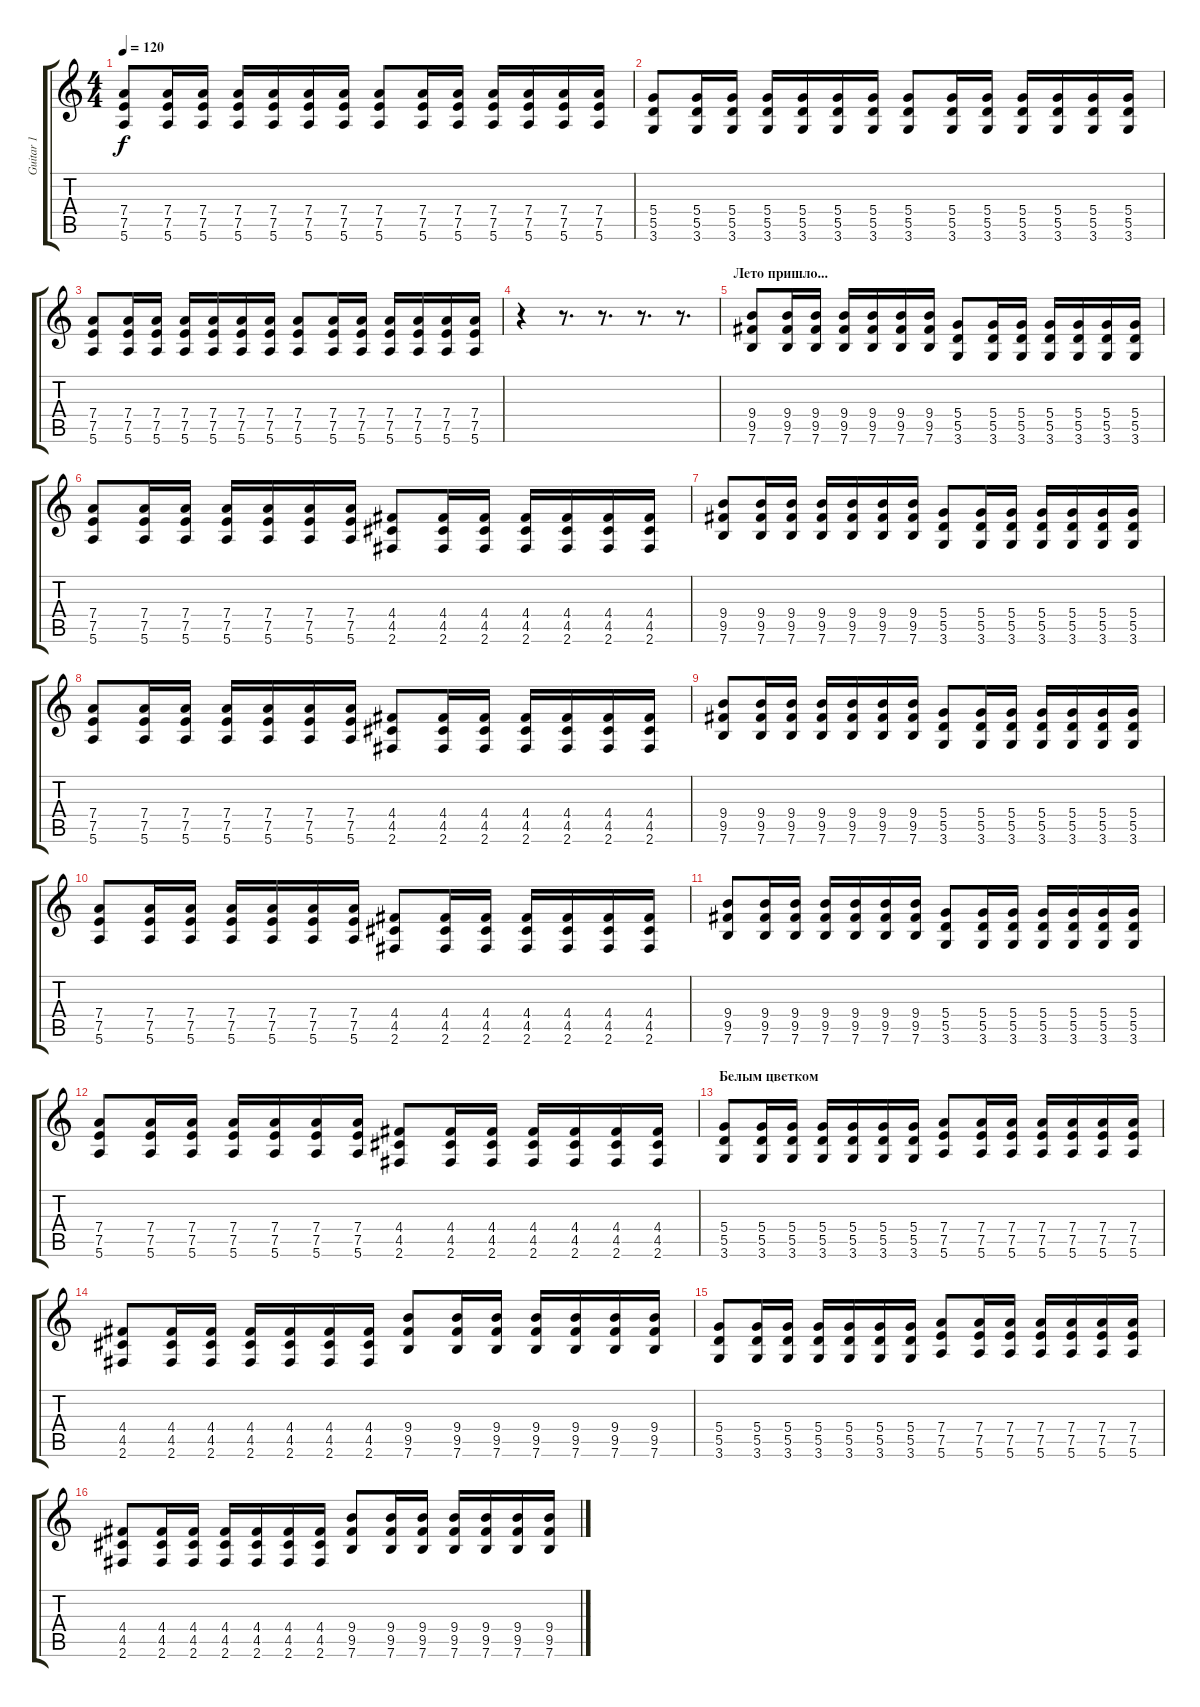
\track ("Guitar 1" "Guitar 1") {instrument distortionguitar}
\staff {score tabs}
\tuning (E4 B3 G3 D3 A2 E2) {hide}
\ts (4 4)
\tempo 120
\clef g2
\ks c
(7.4 7.5 5.6).8{dy f} (7.4 7.5 5.6).16 (7.4 7.5 5.6).16 (7.4 7.5 5.6).16 (7.4 7.5 5.6).16 (7.4 7.5 5.6).16 (7.4 7.5 5.6).16 (7.4 7.5 5.6).8 (7.4 7.5 5.6).16 (7.4 7.5 5.6).16 (7.4 7.5 5.6).16 (7.4 7.5 5.6).16 (7.4 7.5 5.6).16 (7.4 7.5 5.6).16 |
(5.4 5.5 3.6).8 (5.4 5.5 3.6).16 (5.4 5.5 3.6).16 (5.4 5.5 3.6).16 (5.4 5.5 3.6).16 (5.4 5.5 3.6).16 (5.4 5.5 3.6).16 (5.4 5.5 3.6).8 (5.4 5.5 3.6).16 (5.4 5.5 3.6).16 (5.4 5.5 3.6).16 (5.4 5.5 3.6).16 (5.4 5.5 3.6).16 (5.4 5.5 3.6).16 |
(7.4 7.5 5.6).8 (7.4 7.5 5.6).16 (7.4 7.5 5.6).16 (7.4 7.5 5.6).16 (7.4 7.5 5.6).16 (7.4 7.5 5.6).16 (7.4 7.5 5.6).16 (7.4 7.5 5.6).8 (7.4 7.5 5.6).16 (7.4 7.5 5.6).16 (7.4 7.5 5.6).16 (7.4 7.5 5.6).16 (7.4 7.5 5.6).16 (7.4 7.5 5.6).16 |
r.4 r.8{d} r.8{d} r.8{d} r.8{d} |
\section ("" "Лето пришло...")
(9.4 9.5 7.6).8 (9.4 9.5 7.6).16 (9.4 9.5 7.6).16 (9.4 9.5 7.6).16 (9.4 9.5 7.6).16 (9.4 9.5 7.6).16 (9.4 9.5 7.6).16 (5.4 5.5 3.6).8 (5.4 5.5 3.6).16 (5.4 5.5 3.6).16 (5.4 5.5 3.6).16 (5.4 5.5 3.6).16 (5.4 5.5 3.6).16 (5.4 5.5 3.6).16 |
(7.4 7.5 5.6).8 (7.4 7.5 5.6).16 (7.4 7.5 5.6).16 (7.4 7.5 5.6).16 (7.4 7.5 5.6).16 (7.4 7.5 5.6).16 (7.4 7.5 5.6).16 (4.4 4.5 2.6).8 (4.4 4.5 2.6).16 (4.4 4.5 2.6).16 (4.4 4.5 2.6).16 (4.4 4.5 2.6).16 (4.4 4.5 2.6).16 (4.4 4.5 2.6).16 |
(9.4 9.5 7.6).8 (9.4 9.5 7.6).16 (9.4 9.5 7.6).16 (9.4 9.5 7.6).16 (9.4 9.5 7.6).16 (9.4 9.5 7.6).16 (9.4 9.5 7.6).16 (5.4 5.5 3.6).8 (5.4 5.5 3.6).16 (5.4 5.5 3.6).16 (5.4 5.5 3.6).16 (5.4 5.5 3.6).16 (5.4 5.5 3.6).16 (5.4 5.5 3.6).16 |
(7.4 7.5 5.6).8 (7.4 7.5 5.6).16 (7.4 7.5 5.6).16 (7.4 7.5 5.6).16 (7.4 7.5 5.6).16 (7.4 7.5 5.6).16 (7.4 7.5 5.6).16 (4.4 4.5 2.6).8 (4.4 4.5 2.6).16 (4.4 4.5 2.6).16 (4.4 4.5 2.6).16 (4.4 4.5 2.6).16 (4.4 4.5 2.6).16 (4.4 4.5 2.6).16 |
(9.4 9.5 7.6).8 (9.4 9.5 7.6).16 (9.4 9.5 7.6).16 (9.4 9.5 7.6).16 (9.4 9.5 7.6).16 (9.4 9.5 7.6).16 (9.4 9.5 7.6).16 (5.4 5.5 3.6).8 (5.4 5.5 3.6).16 (5.4 5.5 3.6).16 (5.4 5.5 3.6).16 (5.4 5.5 3.6).16 (5.4 5.5 3.6).16 (5.4 5.5 3.6).16 |
(7.4 7.5 5.6).8 (7.4 7.5 5.6).16 (7.4 7.5 5.6).16 (7.4 7.5 5.6).16 (7.4 7.5 5.6).16 (7.4 7.5 5.6).16 (7.4 7.5 5.6).16 (4.4 4.5 2.6).8 (4.4 4.5 2.6).16 (4.4 4.5 2.6).16 (4.4 4.5 2.6).16 (4.4 4.5 2.6).16 (4.4 4.5 2.6).16 (4.4 4.5 2.6).16 |
(9.4 9.5 7.6).8 (9.4 9.5 7.6).16 (9.4 9.5 7.6).16 (9.4 9.5 7.6).16 (9.4 9.5 7.6).16 (9.4 9.5 7.6).16 (9.4 9.5 7.6).16 (5.4 5.5 3.6).8 (5.4 5.5 3.6).16 (5.4 5.5 3.6).16 (5.4 5.5 3.6).16 (5.4 5.5 3.6).16 (5.4 5.5 3.6).16 (5.4 5.5 3.6).16 |
(7.4 7.5 5.6).8 (7.4 7.5 5.6).16 (7.4 7.5 5.6).16 (7.4 7.5 5.6).16 (7.4 7.5 5.6).16 (7.4 7.5 5.6).16 (7.4 7.5 5.6).16 (4.4 4.5 2.6).8 (4.4 4.5 2.6).16 (4.4 4.5 2.6).16 (4.4 4.5 2.6).16 (4.4 4.5 2.6).16 (4.4 4.5 2.6).16 (4.4 4.5 2.6).16 |
\section ("" "Белым цветком")
(5.4 5.5 3.6).8 (5.4 5.5 3.6).16 (5.4 5.5 3.6).16 (5.4 5.5 3.6).16 (5.4 5.5 3.6).16 (5.4 5.5 3.6).16 (5.4 5.5 3.6).16 (7.4 7.5 5.6).8 (7.4 7.5 5.6).16 (7.4 7.5 5.6).16 (7.4 7.5 5.6).16 (7.4 7.5 5.6).16 (7.4 7.5 5.6).16 (7.4 7.5 5.6).16 |
(4.4 4.5 2.6).8 (4.4 4.5 2.6).16 (4.4 4.5 2.6).16 (4.4 4.5 2.6).16 (4.4 4.5 2.6).16 (4.4 4.5 2.6).16 (4.4 4.5 2.6).16 (9.4 9.5 7.6).8 (9.4 9.5 7.6).16 (9.4 9.5 7.6).16 (9.4 9.5 7.6).16 (9.4 9.5 7.6).16 (9.4 9.5 7.6).16 (9.4 9.5 7.6).16 |
(5.4 5.5 3.6).8 (5.4 5.5 3.6).16 (5.4 5.5 3.6).16 (5.4 5.5 3.6).16 (5.4 5.5 3.6).16 (5.4 5.5 3.6).16 (5.4 5.5 3.6).16 (7.4 7.5 5.6).8 (7.4 7.5 5.6).16 (7.4 7.5 5.6).16 (7.4 7.5 5.6).16 (7.4 7.5 5.6).16 (7.4 7.5 5.6).16 (7.4 7.5 5.6).16 |
(4.4 4.5 2.6).8 (4.4 4.5 2.6).16 (4.4 4.5 2.6).16 (4.4 4.5 2.6).16 (4.4 4.5 2.6).16 (4.4 4.5 2.6).16 (4.4 4.5 2.6).16 (9.4 9.5 7.6).8 (9.4 9.5 7.6).16 (9.4 9.5 7.6).16 (9.4 9.5 7.6).16 (9.4 9.5 7.6).16 (9.4 9.5 7.6).16 (9.4 9.5 7.6).16
